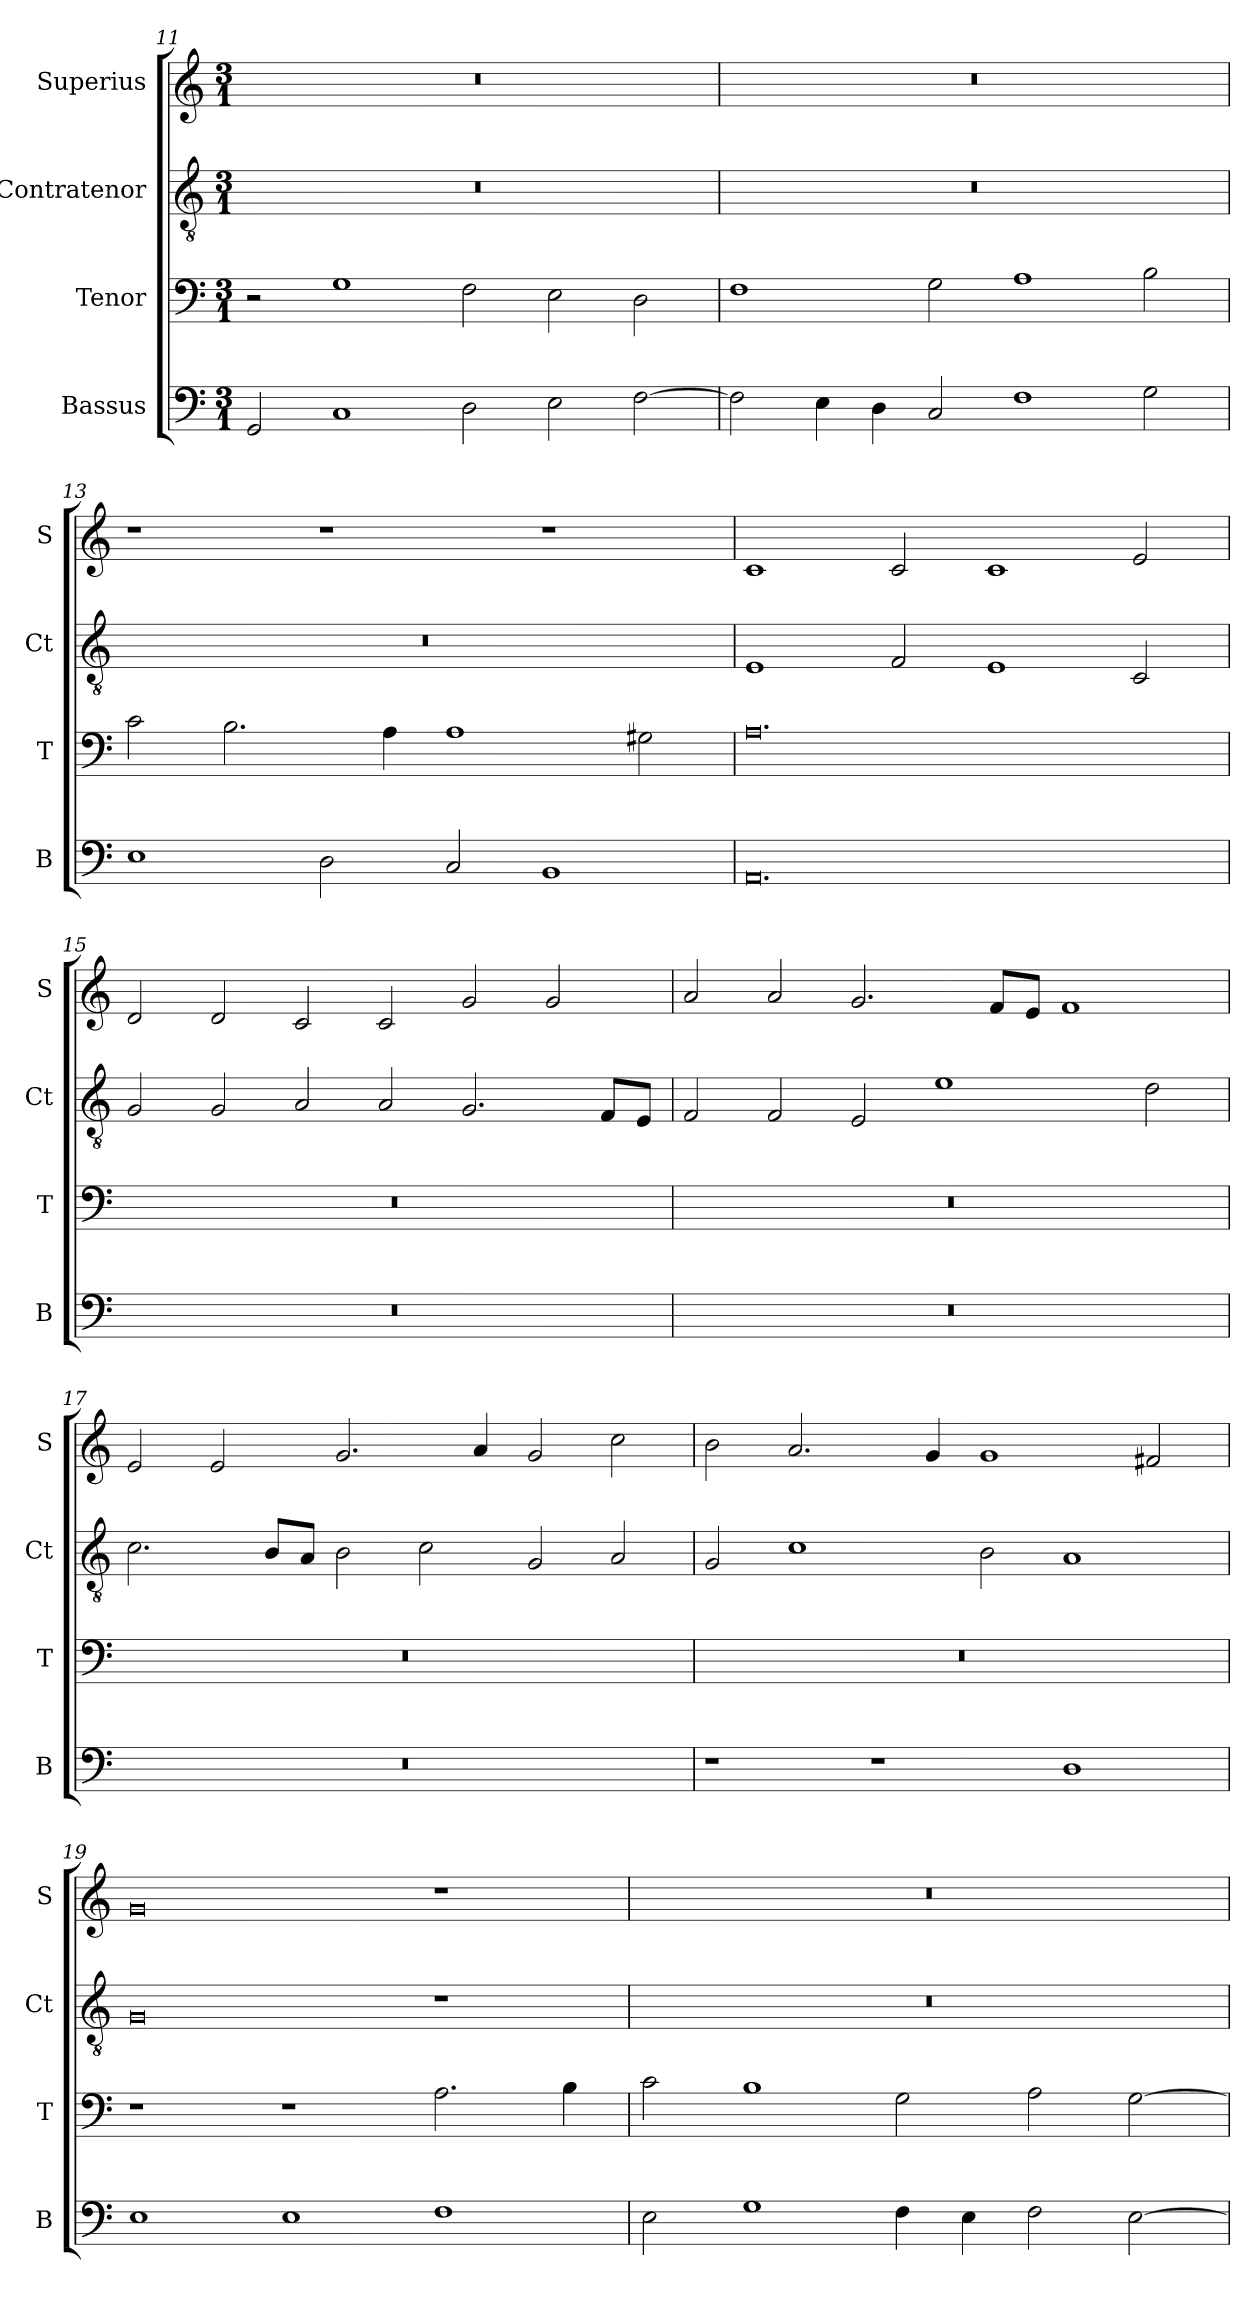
**kern	**kern	**kern	**kern
*part4	*part3	*part2	*part1
*staff4	*staff3	*staff2	*staff1
*I"Bassus	*I"Tenor	*I"Contratenor	*I"Superius
*I'B	*I'T	*I'Ct	*I'S
*clefF4	*clefF4	*clefGv2	*clefG2
*k[]	*k[]	*k[]	*k[]
*M3/1	*M3/1	*M3/1	*M3/1
=11	=11	=11	=11
2GG/	2r	0.r	0.r
1C	1G	.	.
2D\	2F\	.	.
2E\	2E\	.	.
[2F\	2D\	.	.
=12	=12	=12	=12
2F\]	1F	0.r	0.r
4E\	.	.	.
4D\	.	.	.
2C/	2G\	.	.
1F	1A	.	.
2G\	2B\	.	.
=13	=13	=13	=13
1E	2c\	0.r	1r
.	2.B\	.	.
2D\	.	.	1r
.	4A\	.	.
2C/	1A	.	.
1BB	.	.	1r
.	2G#X\	.	.
=14	=14	=14	=14
0.AA	0.A	1E	1c
.	.	2F/	2c/
.	.	1E	1c
.	.	2C/	2e/
=15	=15	=15	=15
0.r	0.r	2G/	2d/
.	.	2G/	2d/
.	.	2A/	2c/
.	.	2A/	2c/
.	.	2.G/	2g/
.	.	.	2g/
.	.	8F/L	.
.	.	8E/J	.
=16	=16	=16	=16
0.r	0.r	2F/	2a/
.	.	2F/	2a/
.	.	2E/	2.g/
.	.	1e	.
.	.	.	8f/L
.	.	.	8e/J
.	.	.	1f
.	.	2d\	.
=17	=17	=17	=17
0.r	0.r	2.c\	2e/
.	.	.	2e/
.	.	8B/L	.
.	.	8A/J	.
.	.	2B\	2.g/
.	.	2c\	.
.	.	.	4a/
.	.	2G/	2g/
.	.	2A/	2cc\
=18	=18	=18	=18
1r	0.r	2G/	2b\
.	.	1c	2.a/
1r	.	.	.
.	.	.	4g/
.	.	2B\	1g
1D	.	1A	.
.	.	.	2f#X/
=19	=19	=19	=19
1E	1r	0G	0g
1E	1r	.	.
1F	2.A\	1r	1r
.	4B\	.	.
=20	=20	=20	=20
2E\	2c\	0.r	0.r
1G	1B	.	.
4F\	2G\	.	.
4E\	.	.	.
2F\	2A\	.	.
[2E\	[2G\	.	.
=	=	=	=
*-	*-	*-	*-
